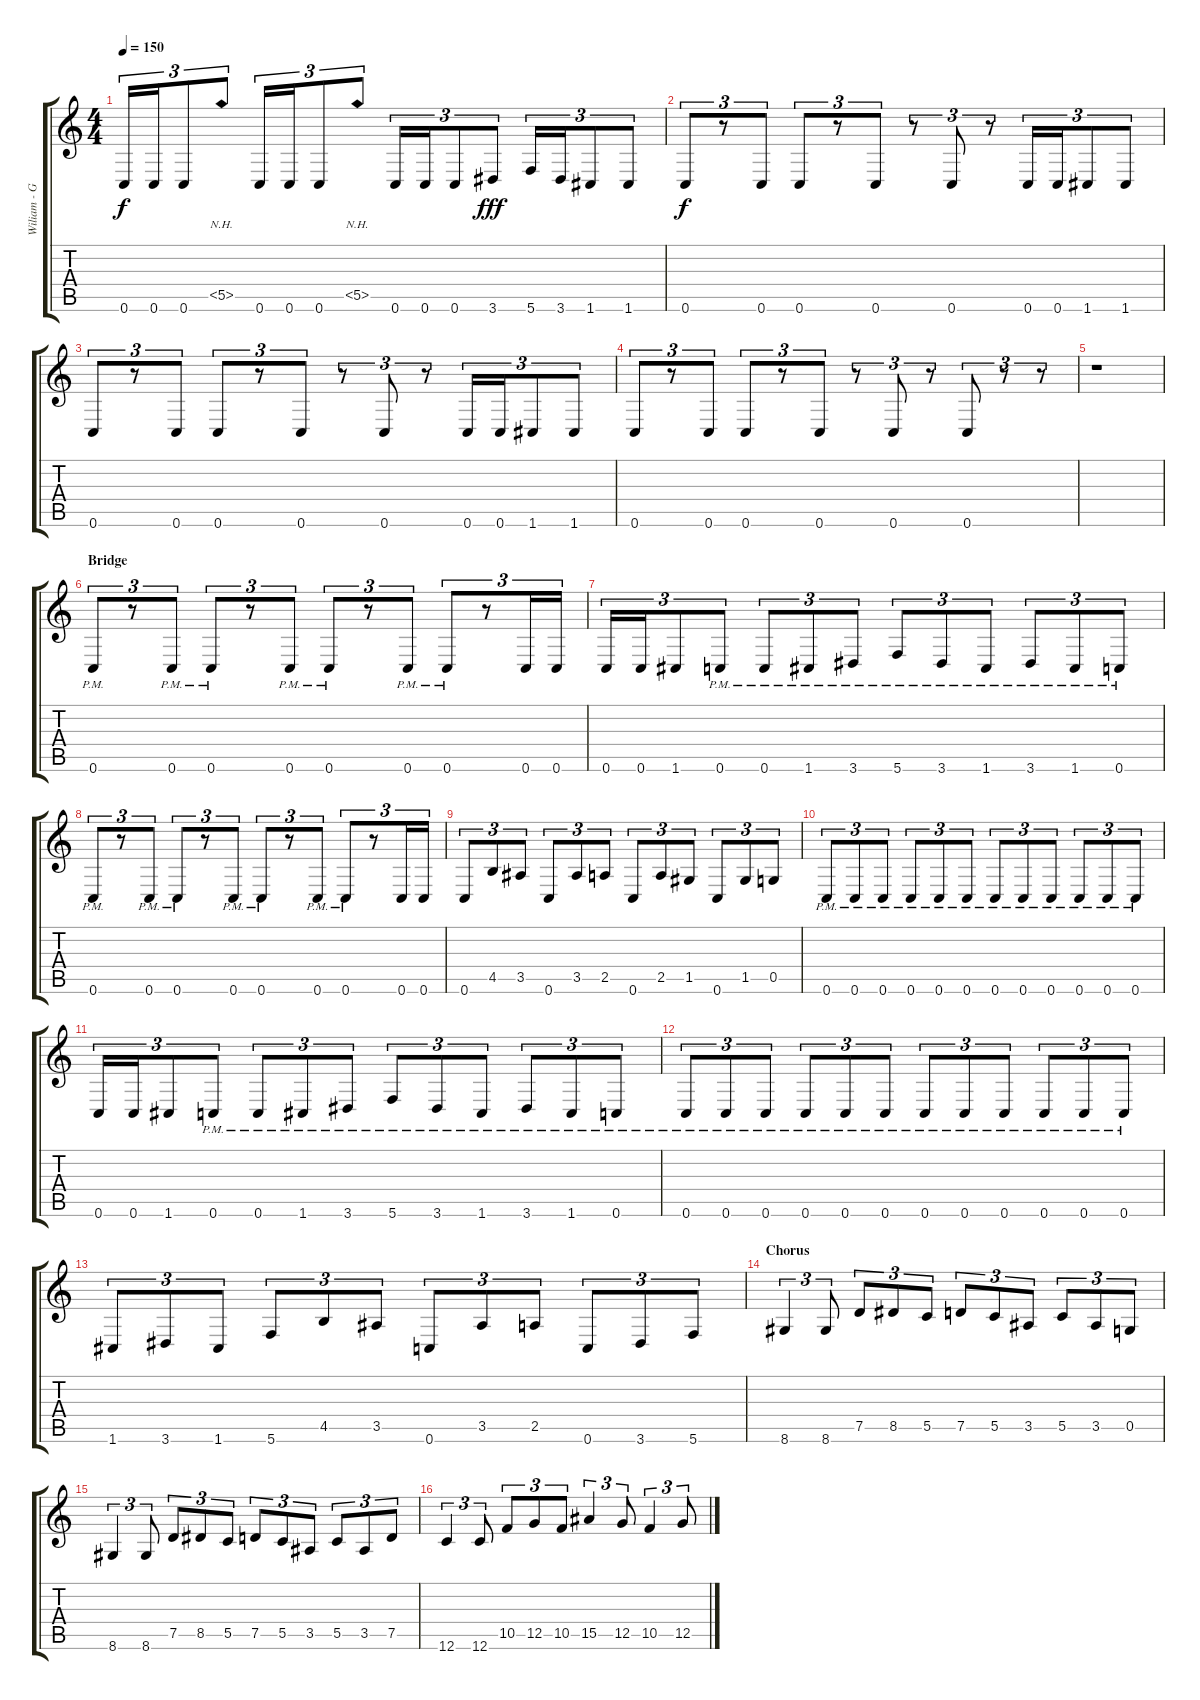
\track ("Wiliam - Guitar 1" "Wiliam - G") {instrument distortionguitar}
\staff {score tabs}
\tuning (D4 A3 F3 C3 G2 C2) {hide}
\ts (4 4)
\tempo 150
\clef g2
\ks c
0.6.16{tu (3 2) dy f} 0.6.16{tu (3 2)} 0.6.8{tu (3 2)} 5.5{nh}.8{tu (3 2)} 0.6.16{tu (3 2)} 0.6.16{tu (3 2)} 0.6.8{tu (3 2)} 5.5{nh}.8{tu (3 2)} 0.6.16{tu (3 2)} 0.6.16{tu (3 2)} 0.6.8{tu (3 2)} 3.6.8{tu (3 2) dy fff} 5.6.16{tu (3 2)} 3.6.16{tu (3 2)} 1.6.8{tu (3 2)} 1.6.8{tu (3 2)} |
0.6.8{tu (3 2) dy f} r.8{tu (3 2)} 0.6.8{tu (3 2)} 0.6.8{tu (3 2)} r.8{tu (3 2)} 0.6.8{tu (3 2)} r.8{tu (3 2)} 0.6.8{tu (3 2)} r.8{tu (3 2)} 0.6.16{tu (3 2)} 0.6.16{tu (3 2)} 1.6.8{tu (3 2)} 1.6.8{tu (3 2)} |
0.6.8{tu (3 2)} r.8{tu (3 2)} 0.6.8{tu (3 2)} 0.6.8{tu (3 2)} r.8{tu (3 2)} 0.6.8{tu (3 2)} r.8{tu (3 2)} 0.6.8{tu (3 2)} r.8{tu (3 2)} 0.6.16{tu (3 2)} 0.6.16{tu (3 2)} 1.6.8{tu (3 2)} 1.6.8{tu (3 2)} |
0.6.8{tu (3 2)} r.8{tu (3 2)} 0.6.8{tu (3 2)} 0.6.8{tu (3 2)} r.8{tu (3 2)} 0.6.8{tu (3 2)} r.8{tu (3 2)} 0.6.8{tu (3 2)} r.8{tu (3 2)} 0.6.8{tu (3 2)} r.8{tu (3 2)} r.8{tu (3 2)} |
r.1 |
\section ("" "Bridge")
0.6{pm}.8{tu (3 2)} r.8{tu (3 2)} 0.6{pm}.8{tu (3 2)} 0.6{pm}.8{tu (3 2)} r.8{tu (3 2)} 0.6{pm}.8{tu (3 2)} 0.6{pm}.8{tu (3 2)} r.8{tu (3 2)} 0.6{pm}.8{tu (3 2)} 0.6{pm}.8{tu (3 2)} r.8{tu (3 2)} 0.6.16{tu (3 2)} 0.6.16{tu (3 2)} |
0.6.16{tu (3 2)} 0.6.16{tu (3 2)} 1.6.8{tu (3 2)} 0.6{pm}.8{tu (3 2)} 0.6{pm}.8{tu (3 2)} 1.6{pm}.8{tu (3 2)} 3.6{pm}.8{tu (3 2)} 5.6{pm}.8{tu (3 2)} 3.6{pm}.8{tu (3 2)} 1.6{pm}.8{tu (3 2)} 3.6{pm}.8{tu (3 2)} 1.6{pm}.8{tu (3 2)} 0.6{pm}.8{tu (3 2)} |
0.6{pm}.8{tu (3 2)} r.8{tu (3 2)} 0.6{pm}.8{tu (3 2)} 0.6{pm}.8{tu (3 2)} r.8{tu (3 2)} 0.6{pm}.8{tu (3 2)} 0.6{pm}.8{tu (3 2)} r.8{tu (3 2)} 0.6{pm}.8{tu (3 2)} 0.6{pm}.8{tu (3 2)} r.8{tu (3 2)} 0.6.16{tu (3 2)} 0.6.16{tu (3 2)} |
0.6.8{tu (3 2)} 4.5.8{tu (3 2)} 3.5.8{tu (3 2)} 0.6.8{tu (3 2)} 3.5.8{tu (3 2)} 2.5.8{tu (3 2)} 0.6.8{tu (3 2)} 2.5.8{tu (3 2)} 1.5.8{tu (3 2)} 0.6.8{tu (3 2)} 1.5.8{tu (3 2)} 0.5.8{tu (3 2)} |
0.6{pm}.8{tu (3 2)} 0.6{pm}.8{tu (3 2)} 0.6{pm}.8{tu (3 2)} 0.6{pm}.8{tu (3 2)} 0.6{pm}.8{tu (3 2)} 0.6{pm}.8{tu (3 2)} 0.6{pm}.8{tu (3 2)} 0.6{pm}.8{tu (3 2)} 0.6{pm}.8{tu (3 2)} 0.6{pm}.8{tu (3 2)} 0.6{pm}.8{tu (3 2)} 0.6{pm}.8{tu (3 2)} |
0.6.16{tu (3 2)} 0.6.16{tu (3 2)} 1.6.8{tu (3 2)} 0.6{pm}.8{tu (3 2)} 0.6{pm}.8{tu (3 2)} 1.6{pm}.8{tu (3 2)} 3.6{pm}.8{tu (3 2)} 5.6{pm}.8{tu (3 2)} 3.6{pm}.8{tu (3 2)} 1.6{pm}.8{tu (3 2)} 3.6{pm}.8{tu (3 2)} 1.6{pm}.8{tu (3 2)} 0.6{pm}.8{tu (3 2)} |
0.6{pm}.8{tu (3 2)} 0.6{pm}.8{tu (3 2)} 0.6{pm}.8{tu (3 2)} 0.6{pm}.8{tu (3 2)} 0.6{pm}.8{tu (3 2)} 0.6{pm}.8{tu (3 2)} 0.6{pm}.8{tu (3 2)} 0.6{pm}.8{tu (3 2)} 0.6{pm}.8{tu (3 2)} 0.6{pm}.8{tu (3 2)} 0.6{pm}.8{tu (3 2)} 0.6{pm}.8{tu (3 2)} |
1.6.8{tu (3 2)} 3.6.8{tu (3 2)} 1.6.8{tu (3 2)} 5.6.8{tu (3 2)} 4.5.8{tu (3 2)} 3.5.8{tu (3 2)} 0.6.8{tu (3 2)} 3.5.8{tu (3 2)} 2.5.8{tu (3 2)} 0.6.8{tu (3 2)} 3.6.8{tu (3 2)} 5.6.8{tu (3 2)} |
\section ("" "Chorus")
8.6.4{tu (3 2)} 8.6.8{tu (3 2)} 7.5.8{tu (3 2)} 8.5.8{tu (3 2)} 5.5.8{tu (3 2)} 7.5.8{tu (3 2)} 5.5.8{tu (3 2)} 3.5.8{tu (3 2)} 5.5.8{tu (3 2)} 3.5.8{tu (3 2)} 0.5.8{tu (3 2)} |
8.6.4{tu (3 2)} 8.6.8{tu (3 2)} 7.5.8{tu (3 2)} 8.5.8{tu (3 2)} 5.5.8{tu (3 2)} 7.5.8{tu (3 2)} 5.5.8{tu (3 2)} 3.5.8{tu (3 2)} 5.5.8{tu (3 2)} 3.5.8{tu (3 2)} 7.5.8{tu (3 2)} |
12.6.4{tu (3 2)} 12.6.8{tu (3 2)} 10.5.8{tu (3 2)} 12.5.8{tu (3 2)} 10.5.8{tu (3 2)} 15.5.4{tu (3 2)} 12.5.8{tu (3 2)} 10.5.4{tu (3 2)} 12.5.8{tu (3 2)}
